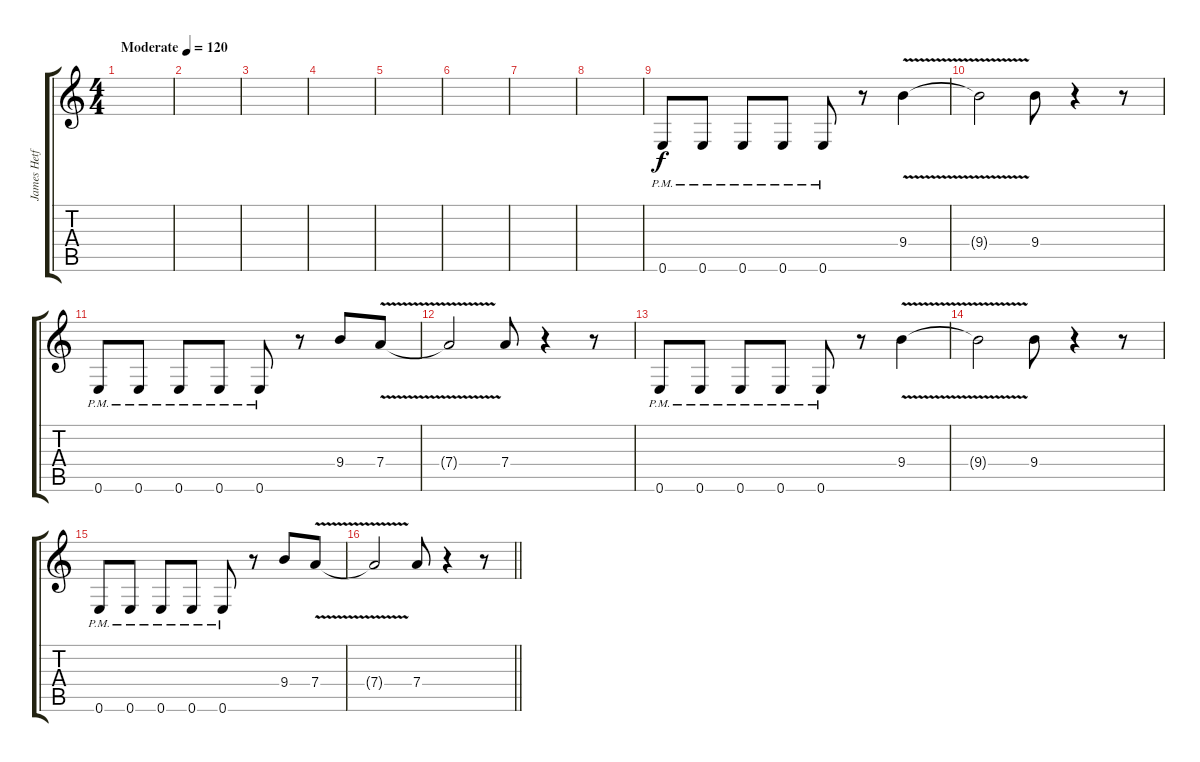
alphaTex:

\track ("James Hetfield Secondary" "James Hetf") {instrument distortionguitar}
\staff {score tabs}
\tuning (E4 B3 G3 D3 A2 E2) {hide}
\ts (4 4)
\tempo (120 "Moderate")
\tempo 185
\tempo (120 "Moderate")
\clef g2
\ks c
|
|
|
|
|
|
|
|
0.6{pm}.8 0.6{pm}.8 0.6{pm}.8 0.6{pm}.8 0.6{pm}.8 r.8 9.4{v}.4 |
9.4{t}.2 9.4.8 r.4 r.8 |
0.6{pm}.8 0.6{pm}.8 0.6{pm}.8 0.6{pm}.8 0.6{pm}.8 r.8 9.4.8 7.4{v}.8 |
7.4{t}.2 7.4.8 r.4 r.8 |
0.6{pm}.8 0.6{pm}.8 0.6{pm}.8 0.6{pm}.8 0.6{pm}.8 r.8 9.4{v}.4 |
9.4{t}.2 9.4.8 r.4 r.8 |
0.6{pm}.8 0.6{pm}.8 0.6{pm}.8 0.6{pm}.8 0.6{pm}.8 r.8 9.4.8 7.4{v}.8 |
\barLineRight lightlight
7.4{t}.2 7.4.8 r.4 r.8
